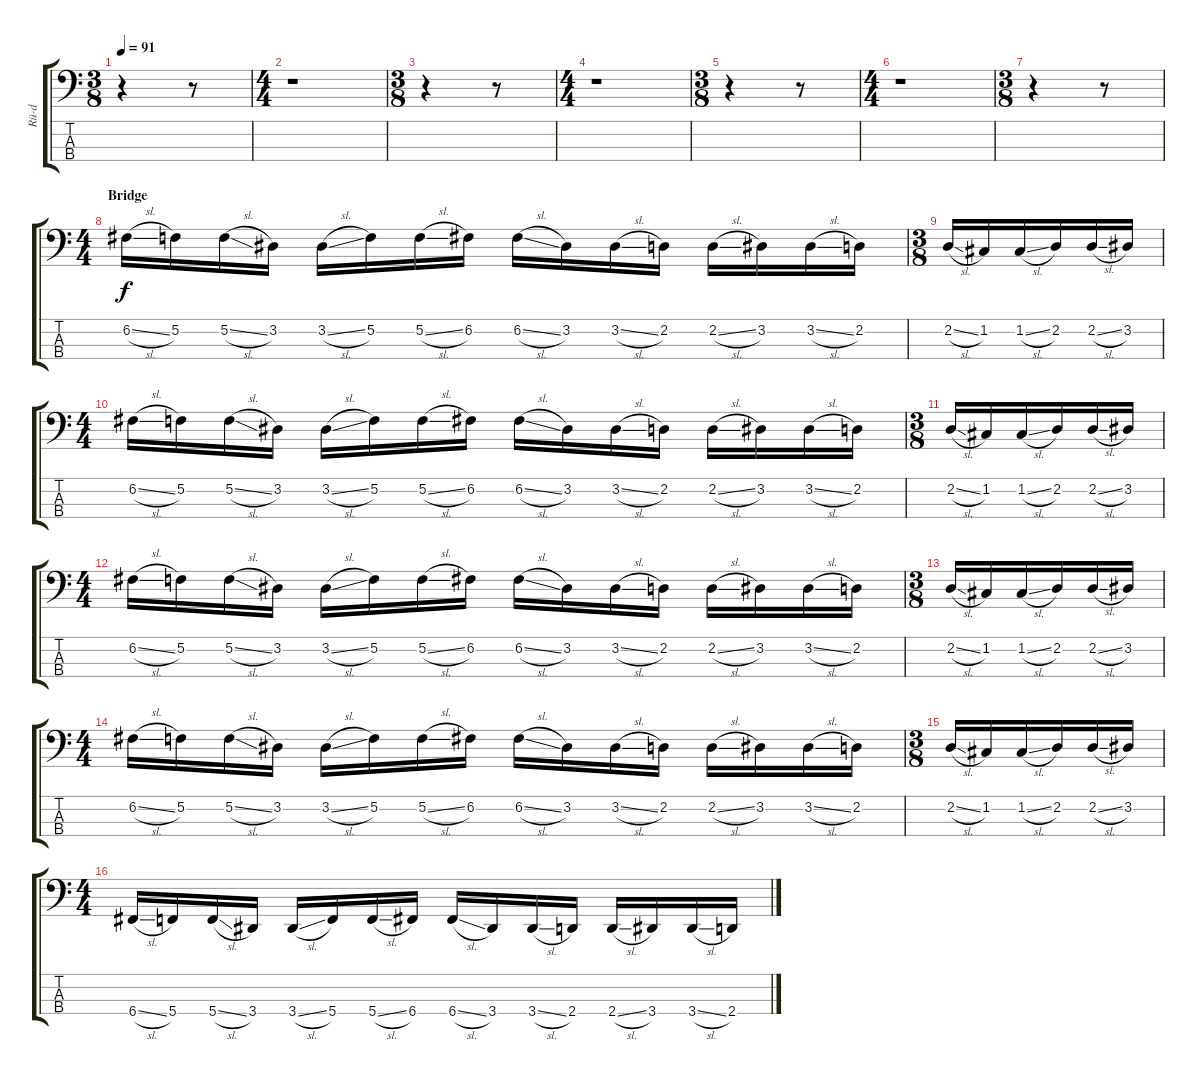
\track ("Rü-d" "Rü-d") {instrument electricbassfinger}
\staff {score tabs}
\tuning (F2 C2 G1 C1) {hide}
\ts (3 8)
\tempo 91
\clef f4
\ks c
r.4{dy f} r.8 |
\ts (4 4)
r.1 |
\ts (3 8)
r.4 r.8 |
\ts (4 4)
r.1 |
\ts (3 8)
r.4 r.8 |
\ts (4 4)
r.1 |
\ts (3 8)
r.4 r.8 |
\ts (4 4)
\section ("" "Bridge")
6.2{sl}.16 5.2.16 5.2{sl}.16 3.2.16 3.2{sl}.16 5.2.16 5.2{sl}.16 6.2.16 6.2{sl}.16 3.2.16 3.2{sl}.16 2.2.16 2.2{sl}.16 3.2.16 3.2{sl}.16 2.2.16 |
\ts (3 8)
2.2{sl}.16 1.2.16 1.2{sl}.16 2.2.16 2.2{sl}.16 3.2.16 |
\ts (4 4)
6.2{sl}.16 5.2.16 5.2{sl}.16 3.2.16 3.2{sl}.16 5.2.16 5.2{sl}.16 6.2.16 6.2{sl}.16 3.2.16 3.2{sl}.16 2.2.16 2.2{sl}.16 3.2.16 3.2{sl}.16 2.2.16 |
\ts (3 8)
2.2{sl}.16 1.2.16 1.2{sl}.16 2.2.16 2.2{sl}.16 3.2.16 |
\ts (4 4)
6.2{sl}.16 5.2.16 5.2{sl}.16 3.2.16 3.2{sl}.16 5.2.16 5.2{sl}.16 6.2.16 6.2{sl}.16 3.2.16 3.2{sl}.16 2.2.16 2.2{sl}.16 3.2.16 3.2{sl}.16 2.2.16 |
\ts (3 8)
2.2{sl}.16 1.2.16 1.2{sl}.16 2.2.16 2.2{sl}.16 3.2.16 |
\ts (4 4)
6.2{sl}.16 5.2.16 5.2{sl}.16 3.2.16 3.2{sl}.16 5.2.16 5.2{sl}.16 6.2.16 6.2{sl}.16 3.2.16 3.2{sl}.16 2.2.16 2.2{sl}.16 3.2.16 3.2{sl}.16 2.2.16 |
\ts (3 8)
2.2{sl}.16 1.2.16 1.2{sl}.16 2.2.16 2.2{sl}.16 3.2.16 |
\ts (4 4)
6.4{sl}.16 5.4.16 5.4{sl}.16 3.4.16 3.4{sl}.16 5.4.16 5.4{sl}.16 6.4.16 6.4{sl}.16 3.4.16 3.4{sl}.16 2.4.16 2.4{sl}.16 3.4.16 3.4{sl}.16 2.4.16
